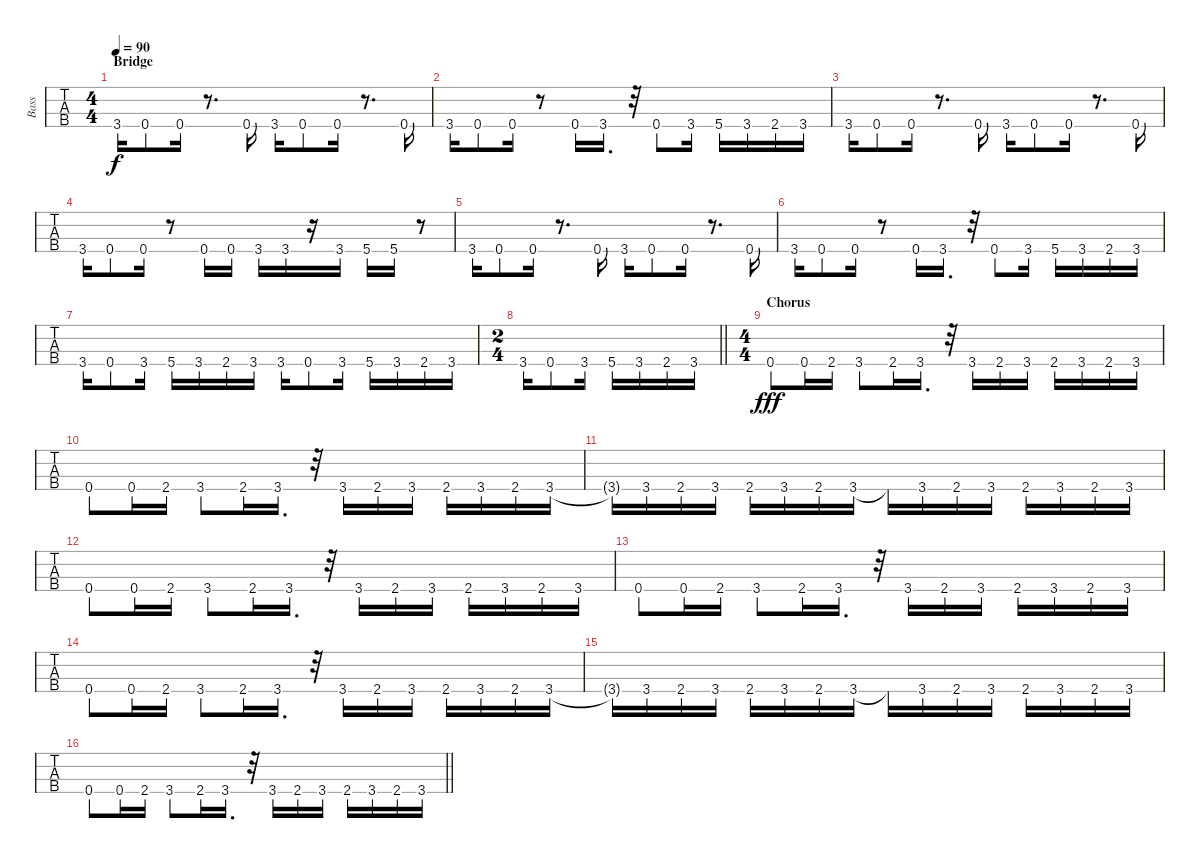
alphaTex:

\track ("Bass" "Bass") {instrument synthbass2}
\staff {tabs}
\tuning (E2 B1 Gb1 B0) {hide}
\ts (4 4)
\section ("" "Bridge")
\tempo 90
\clef f4
\ks c
3.4.16{dy f} 0.4.8 0.4.16 r.8{d} 0.4.16 3.4.16 0.4.8 0.4.16 r.8{d} 0.4.16 |
3.4.16 0.4.8 0.4.16 r.8 0.4.16 3.4.16{d} r.32 0.4.8 3.4.16 5.4.16 3.4.16 2.4.16 3.4.16 |
3.4.16 0.4.8 0.4.16 r.8{d} 0.4.16 3.4.16 0.4.8 0.4.16 r.8{d} 0.4.16 |
3.4.16 0.4.8 0.4.16 r.8 0.4.16 0.4.16 3.4.16 3.4.16 r.16 3.4.16 5.4.16 5.4.16 r.8 |
3.4.16 0.4.8 0.4.16 r.8{d} 0.4.16 3.4.16 0.4.8 0.4.16 r.8{d} 0.4.16 |
3.4.16 0.4.8 0.4.16 r.8 0.4.16 3.4.16{d} r.32 0.4.8 3.4.16 5.4.16 3.4.16 2.4.16 3.4.16 |
3.4.16 0.4.8 3.4.16 5.4.16 3.4.16 2.4.16 3.4.16 3.4.16 0.4.8 3.4.16 5.4.16 3.4.16 2.4.16 3.4.16 |
\ts (2 4)
\barLineRight lightlight
3.4.16 0.4.8 3.4.16 5.4.16 3.4.16 2.4.16 3.4.16 |
\ts (4 4)
\section ("" "Chorus")
0.4.8{dy fff} 0.4.16 2.4.16 3.4.8 2.4.16 3.4.16{d} r.32 3.4.16 2.4.16 3.4.16 2.4.16 3.4.16 2.4.16 3.4.16 |
0.4.8 0.4.16 2.4.16 3.4.8 2.4.16 3.4.16{d} r.32 3.4.16 2.4.16 3.4.16 2.4.16 3.4.16 2.4.16 3.4.16 |
3.4{t}.16 3.4.16 2.4.16 3.4.16 2.4.16 3.4.16 2.4.16 3.4.16 3.4{t}.16 3.4.16 2.4.16 3.4.16 2.4.16 3.4.16 2.4.16 3.4.16 |
0.4.8 0.4.16 2.4.16 3.4.8 2.4.16 3.4.16{d} r.32 3.4.16 2.4.16 3.4.16 2.4.16 3.4.16 2.4.16 3.4.16 |
0.4.8 0.4.16 2.4.16 3.4.8 2.4.16 3.4.16{d} r.32 3.4.16 2.4.16 3.4.16 2.4.16 3.4.16 2.4.16 3.4.16 |
0.4.8 0.4.16 2.4.16 3.4.8 2.4.16 3.4.16{d} r.32 3.4.16 2.4.16 3.4.16 2.4.16 3.4.16 2.4.16 3.4.16 |
3.4{t}.16 3.4.16 2.4.16 3.4.16 2.4.16 3.4.16 2.4.16 3.4.16 3.4{t}.16 3.4.16 2.4.16 3.4.16 2.4.16 3.4.16 2.4.16 3.4.16 |
\barLineRight lightlight
0.4.8 0.4.16 2.4.16 3.4.8 2.4.16 3.4.16{d} r.32 3.4.16 2.4.16 3.4.16 2.4.16 3.4.16 2.4.16 3.4.16
